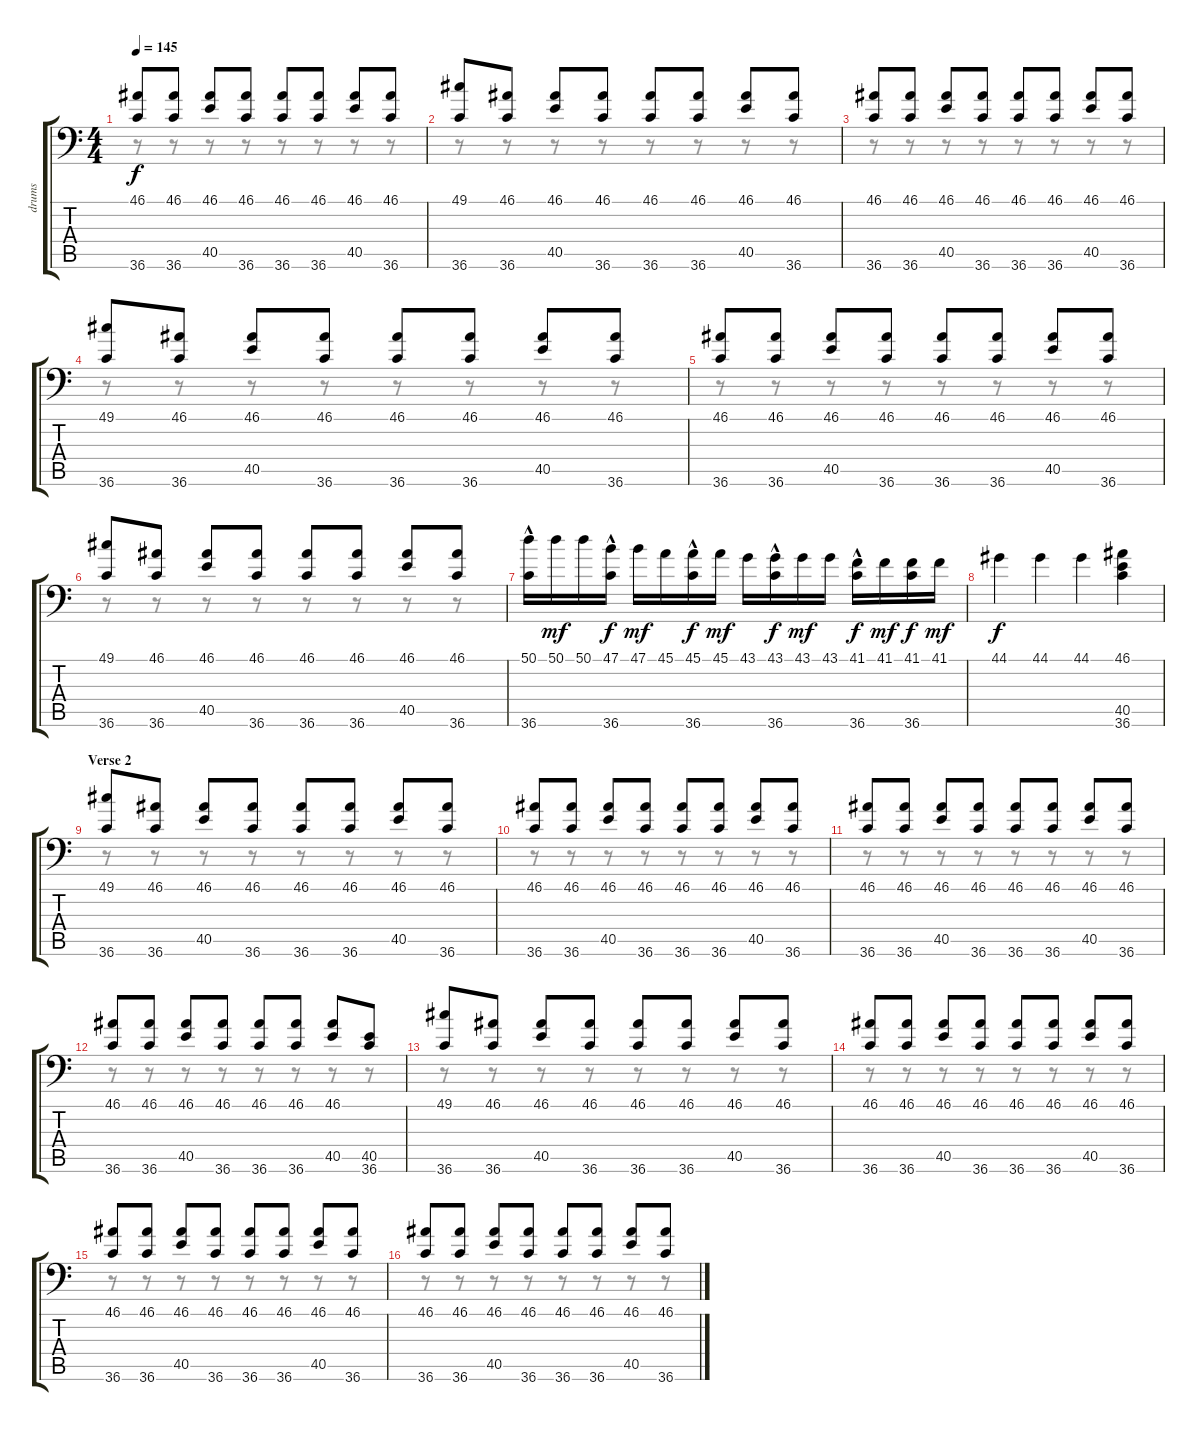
\track ("drums" "drums") {instrument acousticgrandpiano}
\staff {score tabs}
\tuning (C-1 C-1 C-1 C-1 C-1 C-1) {hide}
\voice
\ts (4 4)
\tempo 145
\clef f4
\ks c
(46.1 36.6).8{dy f} (46.1 36.6).8 (46.1 40.5).8 (46.1 36.6).8 (46.1 36.6).8 (46.1 36.6).8 (46.1 40.5).8 (46.1 36.6).8 |
(49.1 36.6).8 (46.1 36.6).8 (46.1 40.5).8 (46.1 36.6).8 (46.1 36.6).8 (46.1 36.6).8 (46.1 40.5).8 (46.1 36.6).8 |
(46.1 36.6).8 (46.1 36.6).8 (46.1 40.5).8 (46.1 36.6).8 (46.1 36.6).8 (46.1 36.6).8 (46.1 40.5).8 (46.1 36.6).8 |
(49.1 36.6).8 (46.1 36.6).8 (46.1 40.5).8 (46.1 36.6).8 (46.1 36.6).8 (46.1 36.6).8 (46.1 40.5).8 (46.1 36.6).8 |
(46.1 36.6).8 (46.1 36.6).8 (46.1 40.5).8 (46.1 36.6).8 (46.1 36.6).8 (46.1 36.6).8 (46.1 40.5).8 (46.1 36.6).8 |
(49.1 36.6).8 (46.1 36.6).8 (46.1 40.5).8 (46.1 36.6).8 (46.1 36.6).8 (46.1 36.6).8 (46.1 40.5).8 (46.1 36.6).8 |
(50.1{hac} 36.6).16 50.1.16{dy mf} 50.1.16 (47.1{hac} 36.6).16{dy f} 47.1.16{dy mf} 45.1.16 (45.1{hac} 36.6).16{dy f} 45.1.16{dy mf} 43.1.16 (43.1{hac} 36.6).16{dy f} 43.1.16{dy mf} 43.1.16 (41.1{hac} 36.6).16{dy f} 41.1.16{dy mf} (41.1 36.6).16{dy f} 41.1.16{dy mf} |
44.1.4{dy f} 44.1.4 44.1.4 (46.1 40.5 36.6).4 |
\section ("" "Verse 2")
(49.1 36.6).8 (46.1 36.6).8 (46.1 40.5).8 (46.1 36.6).8 (46.1 36.6).8 (46.1 36.6).8 (46.1 40.5).8 (46.1 36.6).8 |
(46.1 36.6).8 (46.1 36.6).8 (46.1 40.5).8 (46.1 36.6).8 (46.1 36.6).8 (46.1 36.6).8 (46.1 40.5).8 (46.1 36.6).8 |
(46.1 36.6).8 (46.1 36.6).8 (46.1 40.5).8 (46.1 36.6).8 (46.1 36.6).8 (46.1 36.6).8 (46.1 40.5).8 (46.1 36.6).8 |
(46.1 36.6).8 (46.1 36.6).8 (46.1 40.5).8 (46.1 36.6).8 (46.1 36.6).8 (46.1 36.6).8 (46.1 40.5).8 (40.5 36.6).8 |
(49.1 36.6).8 (46.1 36.6).8 (46.1 40.5).8 (46.1 36.6).8 (46.1 36.6).8 (46.1 36.6).8 (46.1 40.5).8 (46.1 36.6).8 |
(46.1 36.6).8 (46.1 36.6).8 (46.1 40.5).8 (46.1 36.6).8 (46.1 36.6).8 (46.1 36.6).8 (46.1 40.5).8 (46.1 36.6).8 |
(46.1 36.6).8 (46.1 36.6).8 (46.1 40.5).8 (46.1 36.6).8 (46.1 36.6).8 (46.1 36.6).8 (46.1 40.5).8 (46.1 36.6).8 |
(46.1 36.6).8 (46.1 36.6).8 (46.1 40.5).8 (46.1 36.6).8 (46.1 36.6).8 (46.1 36.6).8 (46.1 40.5).8 (46.1 36.6).8
\voice
\clef f4
\ottava regular
\simile none
\ks c
r.8{dy f} r.8 r.8 r.8 r.8 r.8 r.8 r.8 |
r.8 r.8 r.8 r.8 r.8 r.8 r.8 r.8 |
r.8 r.8 r.8 r.8 r.8 r.8 r.8 r.8 |
r.8 r.8 r.8 r.8 r.8 r.8 r.8 r.8 |
r.8 r.8 r.8 r.8 r.8 r.8 r.8 r.8 |
r.8 r.8 r.8 r.8 r.8 r.8 r.8 r.8 |
|
|
r.8 r.8 r.8 r.8 r.8 r.8 r.8 r.8 |
r.8 r.8 r.8 r.8 r.8 r.8 r.8 r.8 |
r.8 r.8 r.8 r.8 r.8 r.8 r.8 r.8 |
r.8 r.8 r.8 r.8 r.8 r.8 r.8 r.8 |
r.8 r.8 r.8 r.8 r.8 r.8 r.8 r.8 |
r.8 r.8 r.8 r.8 r.8 r.8 r.8 r.8 |
r.8 r.8 r.8 r.8 r.8 r.8 r.8 r.8 |
r.8 r.8 r.8 r.8 r.8 r.8 r.8 r.8
